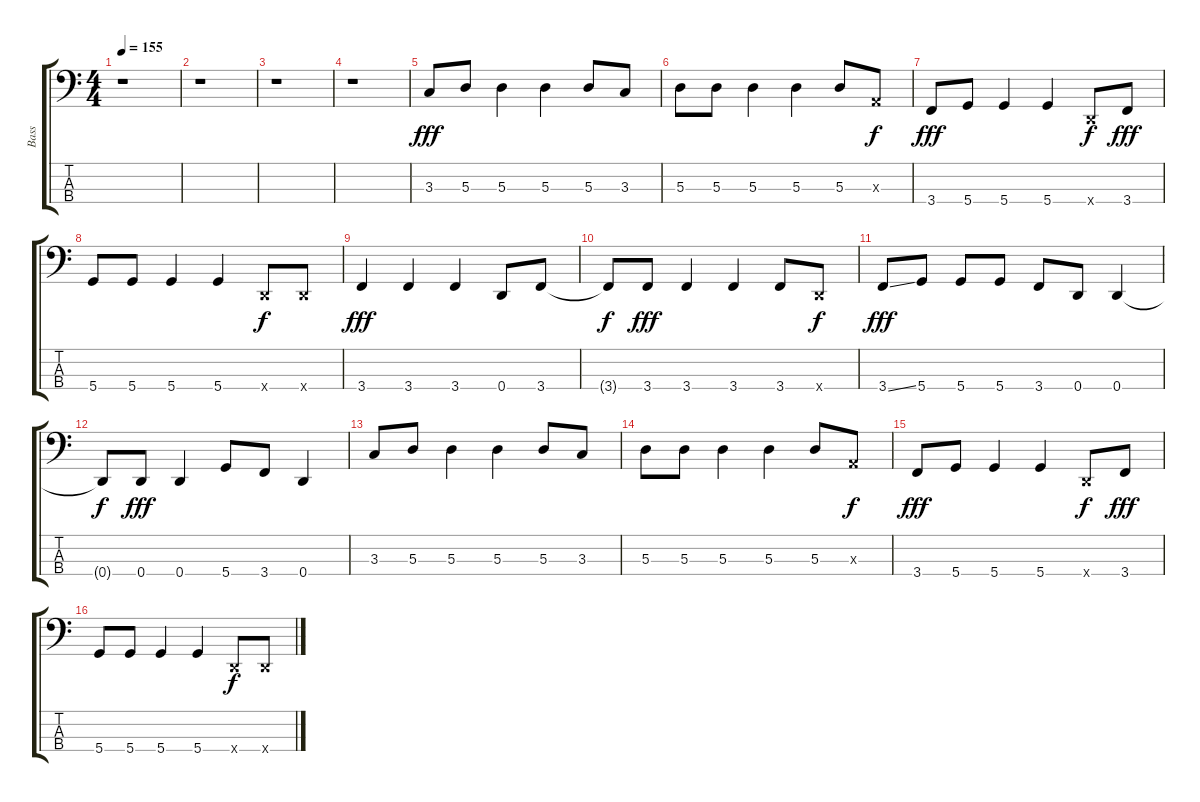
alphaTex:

\track ("Bass" "Bass") {instrument acousticguitarsteel}
\staff {score tabs}
\tuning (G2 D2 A1 D1) {hide}
\ts (4 4)
\tempo 155
\clef f4
\ks c
r.1{dy f} |
r.1 |
r.1 |
r.1 |
3.3.8{dy fff} 5.3.8 5.3.4 5.3.4 5.3.8 3.3.8 |
5.3.8 5.3.8 5.3.4 5.3.4 5.3.8 0.3{x}.8{dy f} |
3.4.8{dy fff} 5.4.8 5.4.4 5.4.4 0.4{x}.8{dy f} 3.4.8{dy fff} |
5.4.8 5.4.8 5.4.4 5.4.4 0.4{x}.8{dy f} 0.4{x}.8 |
3.4.4{dy fff} 3.4.4 3.4.4 0.4.8 3.4.8 |
3.4{t}.8{dy f} 3.4.8{dy fff} 3.4.4 3.4.4 3.4.8 0.4{x}.8{dy f} |
3.4{ss}.8{dy fff} 5.4.8 5.4.8 5.4.8 3.4.8 0.4.8 0.4.4 |
0.4{t}.8{dy f} 0.4.8{dy fff} 0.4.4 5.4.8 3.4.8 0.4.4 |
3.3.8 5.3.8 5.3.4 5.3.4 5.3.8 3.3.8 |
5.3.8 5.3.8 5.3.4 5.3.4 5.3.8 0.3{x}.8{dy f} |
3.4.8{dy fff} 5.4.8 5.4.4 5.4.4 0.4{x}.8{dy f} 3.4.8{dy fff} |
5.4.8 5.4.8 5.4.4 5.4.4 0.4{x}.8{dy f} 0.4{x}.8
